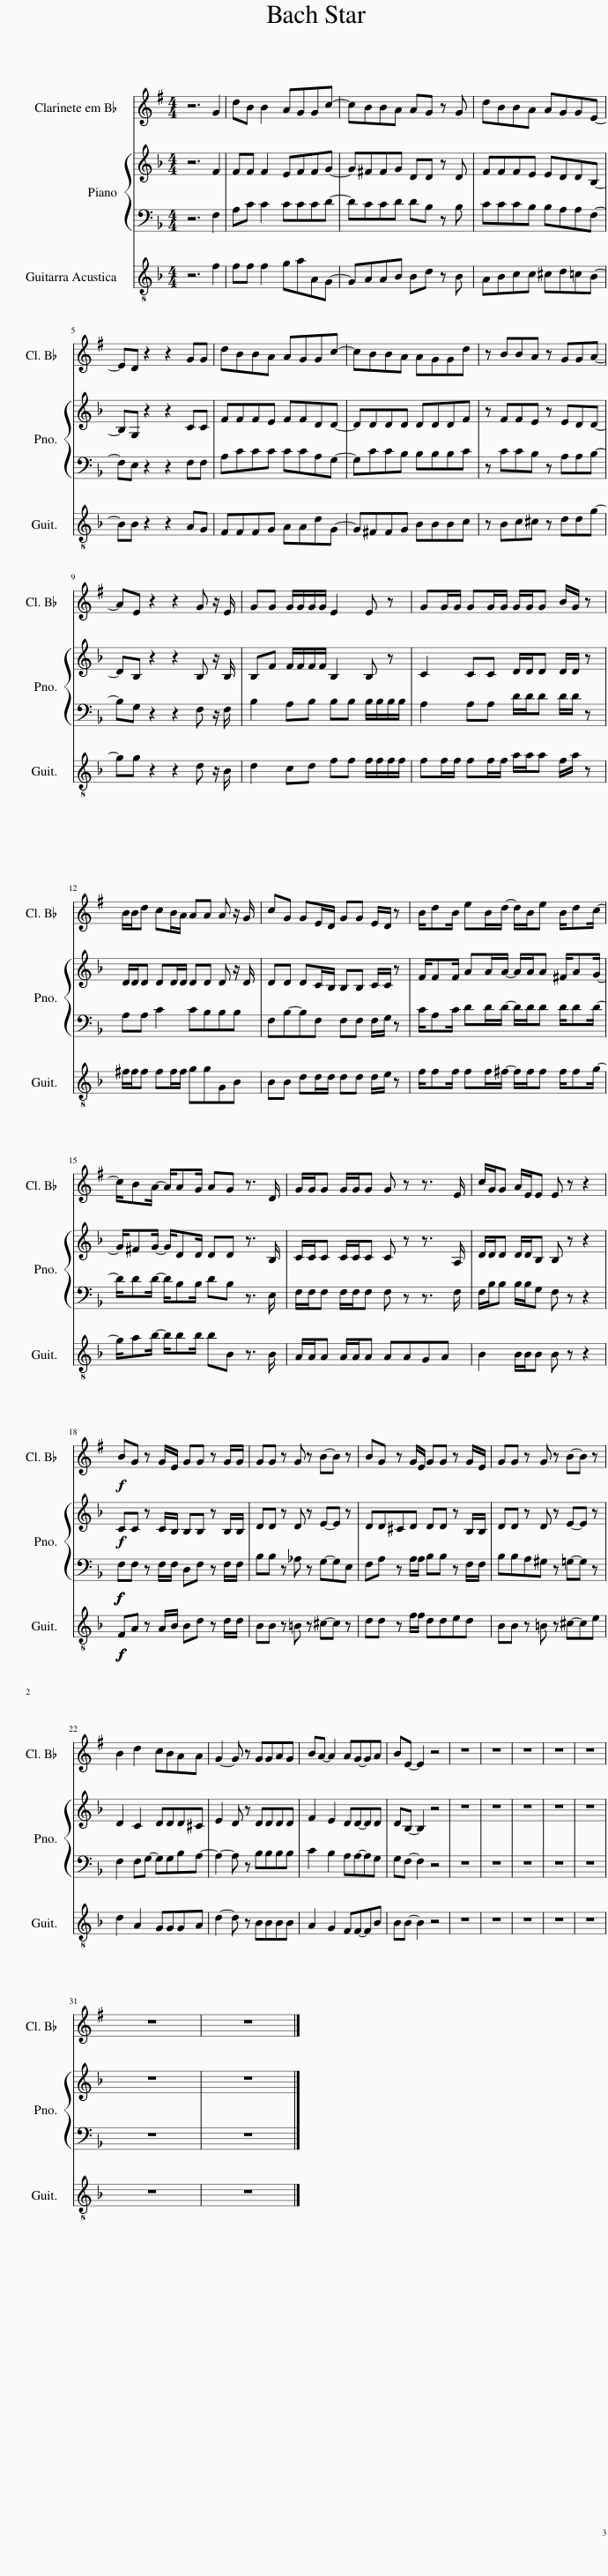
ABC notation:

X:1
%%score 1 { 2 | 3 } 4
L:1/8
M:4/4
I:linebreak $
K:F
V:1 treble transpose=-2
V:2 treble
V:3 bass
V:4 treble-8
V:1
[K:G] z6 G2 | dB B2 AGGc- | cBBA AG z G | dBBA AGGE- |$ ED z2 z2 GG | %5
 dBBA AGGc- | cBBA AGGd | z BBA z GGA- |$ AE z2 z2 G z/ E/ | GG G/G/G/G/ E2 E z | %10
 GG/G/ GG/G/ G/G/G B/G/ z |$ B/B/d cB/A/ AA A z/ G/ | cG GE/D/ GG E/D/ z | B/dB/ eB/d/- d/B/e B/dc/- |$ c/BA/- A/AG/ AG z3/2 D/ | %15
 G/G/G G/G/G G z z3/2 E/ | c/G/G A/E/E E z z2 |$!f! BG z G/E/ GG z G/G/ | GG z G z B-B z | BG z G/E/ GG z G/E/ | %20
 GG z G z B-B z |$ B2 d2 cBAA | G2- G z GGAG | BA- A2 AG-GA | BE- E2 z4 | %25
 z8 | z8 | z8 | z8 | z8 |$ %30
 z8 | z8 |] %32
V:2
 z6 F2 | FF F2 EFFG- | G^FFG DD z D | FFFE EDDB,- |$ B,G, z2 z2 CC | %5
 FFFE FFDD- | DDDD DDDF | z FFE z EDD- |$ DB, z2 z2 B, z/ B,/ | B,F F/F/F/F/ B,2 B, z | %10
 C2 CC D/D/D D/D/ z |$ D/D/D DD/D/ DD D z/ D/ | DD DC/B,/ B,B, C/C/ z | F/FF/ AA/A/- A/A/A ^F/AG/- |$ G/^FG/- G/DD/ DD z3/2 B,/ | %15
 C/C/C C/C/C C z z3/2 A,/ | D/D/D D/D/B, B, z z2 |$!f! CC z C/B,/ B,B, z B,/B,/ | DD z D z E-E z | DD^CD DD z B,/B,/ | %20
 DD z D z E-E z |$ D2 C2 DDD^C | E2 D z DDDD | F2 E2 DD-DD | DB,- B,2 z4 | %25
 z8 | z8 | z8 | z8 | z8 |$ %30
 z8 | z8 |] %32
V:3
 z6 F,2 | A,C C2 CCCD- | DCCD DB, z B, | CCCB, B,A,A,F,- |$ F,E, z2 z2 F,F, | %5
 A,CCC CCA,G,- | G,CCB, B,B,B,C | z CCB, z A,A,B,- |$ B,G, z2 z2 F, z/ F,/ | B,2 A,B, B,B, B,/B,/B,/B,/ | %10
 A,2 A,A, D/D/D D/D/ z |$ A,A, C2 CB,B,B, | F,B,-B,F, F,F, F,/G,/ z | C/A,C/ DD/D/- D/D/D D/DD/- |$ D/DD/- D/B,B,/ DB, z3/2 E,/ | %15
 F,/F,/F, F,/F,/F, F, z z3/2 F,/ | F,/B,/B, B,/B,/G, F, z z2 |$!f!!f! F,F, z F,/F,/ D,F, z F,/F,/ | B,B, z _A, z G,-G,E, | F,A, z A,/A,/ B,B, z F,/F,/ | %20
 B,B,A,^G, z =G,-G, z |$ F,2 F,G,- G,G,B,A,- | A,2- A, z B,B,B,B, | C2 B,2 A,A,-A,G, | G,F,- F,2 z4 | %25
 z8 | z8 | z8 | z8 | z8 |$ %30
 z8 | z8 |] %32
V:4
 z6 f2 | ff f2 gaAG- | GAAB Bd z B | ABcc ^cd=cB- |$ BB z2 z2 AG | %5
 FFFG AAdG- | G^FFG BBBc | z Bc^c z ddg- |$ gg z2 z2 d z/ B/ | d2 cd ff f/f/f/f/ | %10
 ff/f/ ff/f/ a/a/a f/a/ z |$ ^f/f/f ff/f/ ggGB | BB dd/d/ dd d/e/ z | f/ff/ ff/^f/- f/f/f f/fg/- |$ g/ab/- b/bb/ bB z3/2 B/ | %15
 A/A/A A/A/A AAGA | B2 B/B/B B z z2 |$!f!!f! FA z A/B/ Bd z d/d/ | BB z =B z ^c-c z | dd z f/f/ dded | %20
 BB z =B z ^c-ce |$ d2 A2 GGGA | d2- d z BBBB | A2 G2 FF-FB | BB- B2 z4 | %25
 z8 | z8 | z8 | z8 | z8 |$ %30
 z8 | z8 |] %32
